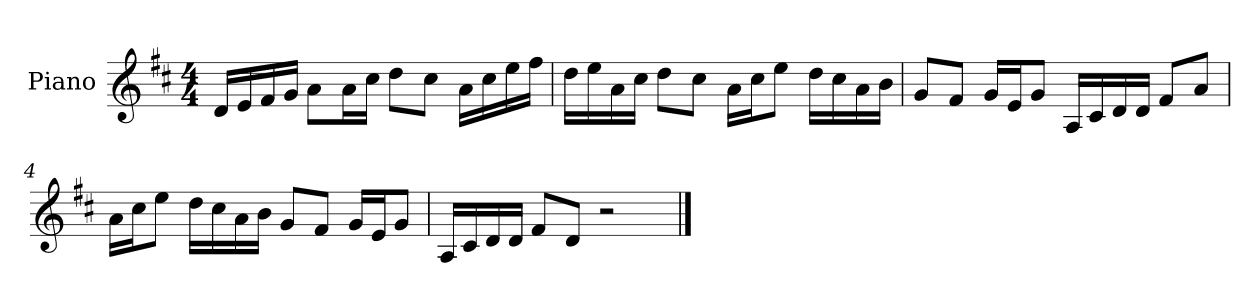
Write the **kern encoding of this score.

**kern
*part1
*staff1
*I"Piano
*I'P-no
*clefG2
*k[f#c#]
*M4/4
*MM90
=1
16d/LL
16e/
16f#/
16g/JJ
8a\L
16a\L
16cc#\JJ
8dd\L
8cc#\J
16a\LL
16cc#\
16ee\
16ff#\JJ
=2
16dd\LL
16ee\
16a\
16cc#\JJ
8dd\L
8cc#\J
16a\LL
16cc#\J
8ee\J
16dd\LL
16cc#\
16a\
16b\JJ
=3
8g/L
8f#/J
16g/LL
16e/J
8g/J
16A/LL
16c#/
16d/
16d/JJ
8f#/L
8a/J
!!LO:LB:g=z
=4
16a\LL
16cc#\J
8ee\J
16dd\LL
16cc#\
16a\
16b\JJ
8g/L
8f#/J
16g/LL
16e/J
8g/J
=5
16A/LL
16c#/
16d/
16d/JJ
8f#/L
8d/J
2r
==
*-
